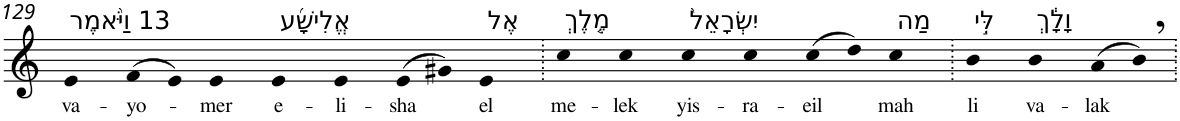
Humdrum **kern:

**kern	**text
*part1	*part1
*staff1	*staff1
*I"Piano	*
*I'Pno	*
!!LO:PB:g=z
*clefG2	*
*k[]	*
=129	=129
!LO:TX:a:t=13 וַיֹּ֨אמֶר	!
!	!LO:LY:b
4e	va-
!	!LO:LY:b
(>8f	-yo-
8e)	.
!	!LO:LY:b
4e	-mer
!LO:TX:a:t=אֱלִישָׁ֜ע	!
!	!LO:LY:b
4e	e-
!	!LO:LY:b
4e	-li-
!	!LO:LY:b
(>8e	-sha
8g#X)	.
!LO:TX:a:t=אֶל	!
!	!LO:LY:b
4e	el
=130.	=130.
!LO:TX:a:t=מֶ֤לֶךְ	!
!	!LO:LY:b
4cc	me-
!	!LO:LY:b
4cc	-lek
!LO:TX:a:t=יִשְׂרָאֵל֙	!
!	!LO:LY:b
4cc	yis-
!	!LO:LY:b
4cc	-ra-
!	!LO:LY:b
(>8cc	-eil
8dd)	.
!LO:TX:a:t=מַה	!
!	!LO:LY:b
4cc	mah
=131.	=131.
!LO:TX:a:t=לִּ֣י	!
!	!LO:LY:b
4b	li
!LO:TX:a:t=וָלָ֔ךְ	!
!	!LO:LY:b
4b	va-
!	!LO:LY:b
(>8a	-lak
8b,)	.
=.	=.
*-	*-
